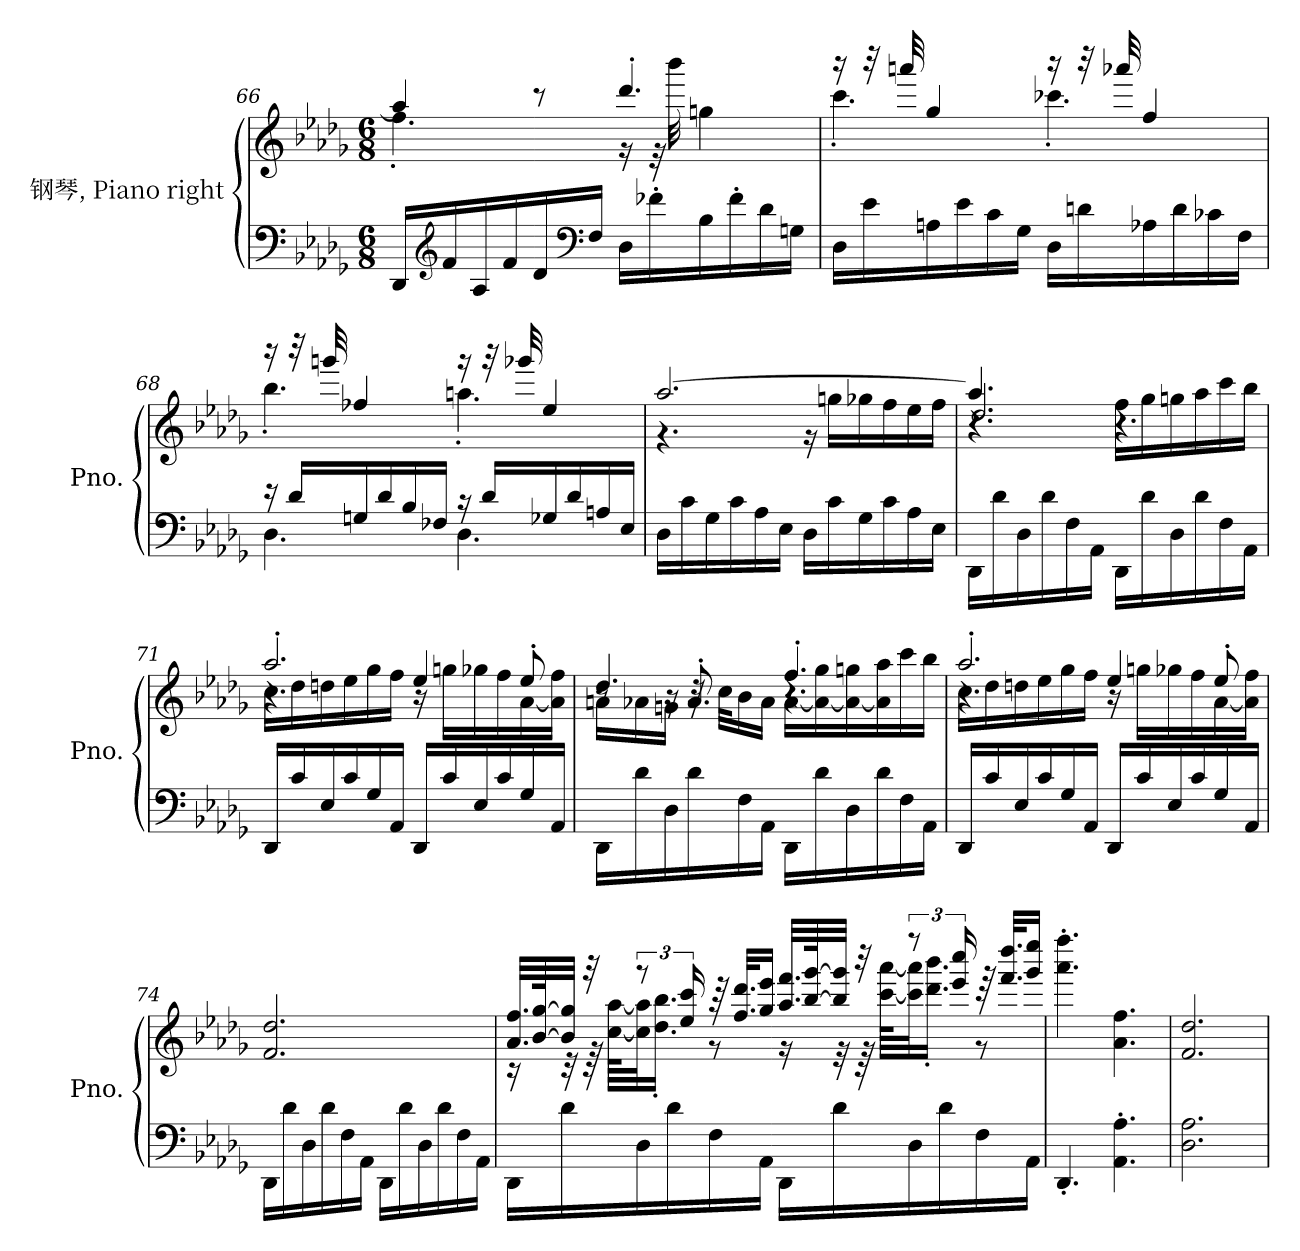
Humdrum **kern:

**kern	**kern
*part1	*part1
*staff2	*staff1
*I"钢琴, Piano right	*
*I'Pno.	*
!!LO:LB:g=z
*clefF4	*clefG2
*k[b-e-a-d-g-]	*k[b-e-a-d-g-]
*M6/8	*M6/8
*MM44	*MM44
=66	=66
*	*^
16DD-/LL	4aa-/]	4.ff'\
*clefG2	*	*
16f/	.	.
16A-/	.	.
16f/	.	.
16d-/	8r	.
*clefF4	*	*
16F/JJ	.	.
*	*MM49	*
16D-\LL	4.ddd-'/	16r
16f-X'\	.	32r
.	.	32bbb-\
*	*MM50	*
16B-\	.	4ggn\
16f-'\	.	.
16d-\	.	.
16Gn\JJ	.	.
=67	=67	=67
*	*MM49	*
16D-\LL	16r	4.ccc'\
16e-\	32r	.
.	32aaan/	.
*	*MM50	*
16An\	4gg-/	.
16e-\	.	.
16c\	.	.
16G-\JJ	.	.
*	*MM49	*
16D-\LL	16r	4.ccc-X'\
16dn\	32r	.
.	32aaa-X/	.
*	*MM50	*
16A-X\	4ff/	.
16d\	.	.
16c-X\	.	.
16F\JJ	.	.
!!LO:LB:g=z	!!
=68	=68	=68
*	*MM49	*
*^	*	*
16r	4.D-\	16r	4.bb-'\
16d-/LL	.	32r	.
.	.	32gggn/	.
*	*	*MM50	*
16Gn/	.	4ff-X/	.
16d-/	.	.	.
16B-/	.	.	.
16F-X/JJ	.	.	.
*	*	*MM49	*
16r	4.D-\	16r	4.aan'\
16d-/LL	.	32r	.
.	.	32ggg-X/	.
*	*	*MM50	*
16G-X/	.	4ee-/	.
16d-/	.	.	.
16An/	.	.	.
16E-/JJ	.	.	.
*v	*v	*	*
=69	=69	=69
*	*MM47	*
16D-\LL	[2.aa-/	4.r
16c\	.	.
16G-\	.	.
16c\	.	.
16A-\	.	.
16E-\JJ	.	.
*	*MM48	*
16D-\LL	.	16r
16c\	.	16ggn\LL
16G-\	.	16gg-X\
16c\	.	16ff\
16A-\	.	16ee-\
16E-\JJ	.	16ff\JJ
*	*v	*v
!!LO:LB:g=z
=70	=70
*	*MM44
*	*^
*	*	*^
16DD-\LL	4.aa-/]	4.r	2.dd-/
16d-\	.	.	.
16D-\	.	.	.
16d-\	.	.	.
16F\	.	.	.
16AA-\JJ	.	.	.
16DD-\LL	4.r	16ff\LL	.
16d-\	.	16gg-\	.
16D-\	.	16ggn\	.
16d-\	.	16aa-\	.
16F\	.	16ccc\	.
16AA-\JJ	.	16bb-\JJ	.
=71	=71	=71	=71
*	*MM43	*	*
16DD-/LL	2.aa-'/	16cc\LL	4.r
16c/	.	16dd-\	.
*	*MM45	*	*
16E-/	.	16ddn\	.
16c/	.	16ee-\	.
16G-/	.	16gg-\	.
16AA-/JJ	.	16ff\JJ	.
16DD-/LL	.	16r	4ee-/
16c/	.	16ggn\LL	.
*	*MM45	*	*
16E-/	.	16gg-X\	.
16c/	.	16ff\	.
16G-/	.	[16a-\	8ee-'/
*	*MM38	*	*
16AA-/JJ	.	16a-\] 16ff\JJ	.
!!LO:PB:g=z	!!	!!
=72	=72	=72	=72
*	*MM42	*	*
16DD-\LL	4.dd-/	16an\LL	8r
16d-\	.	16a-X\	.
*	*MM43	*	*
16D-\	.	16gn\JJ	16r
16d-\	.	32r	8.a-'/
.	.	32cc\KLL	.
*	*MM44	*	*
16F\	.	16b-\	.
*	*MM40	*	*
16AA-\JJ	.	16a-\JJ	.
*	*MM43	*	*
16DD-\LL	4.ff'/	[16a-\LL	4.r
16d-\	.	16a-\_ 16gg-\	.
16D-\	.	16a-\_ 16ggn\	.
16d-\	.	16a-\] 16aa-\	.
16F\	.	16ccc\	.
16AA-\JJ	.	16bb-\JJ	.
=73	=73	=73	=73
*	*MM41	*	*
16DD-/LL	2.aa-'/	16cc\LL	4.r
16c/	.	16dd-\	.
*	*MM43	*	*
16E-/	.	16ddn\	.
16c/	.	16ee-\	.
16G-/	.	16gg-\	.
16AA-/JJ	.	16ff\JJ	.
16DD-/LL	.	16r	4ee-/
16c/	.	16ggn\LL	.
*	*MM42	*	*
16E-/	.	16gg-X\	.
16c/	.	16ff\	.
16G-/	.	[16a-\	8ee-'/
16AA-/JJ	.	16a-\] 16ff\JJ	.
*	*v	*v	*v
!!LO:LB:g=z
=74	=74
16DD-\LL	2.f/ 2.dd-/
16d-\	.
16D-\	.
16d-\	.
16F\	.
16AA-\JJ	.
16DD-\LL	.
16d-\	.
16D-\	.
16d-\	.
16F\	.
16AA-\JJ	.
=75	=75
*	*MM34
*	*^
16DD-\LL	32.a-/ 32.ff/LLL	16r
.	[64b-/ [64gg-/K	.
16d-\	32b-/] 32gg-/]JJJ	32r
.	32r	64r
.	.	[64cc\ [64aa-\KLLL
16D-\	12r	32cc\] 32aa-\]J
.	.	16.dd-\' 16.bb-\'JJ
16d-\	.	.
.	24ee-/ 24ccc/	.
16F\	64r	8r
.	32.ff/ 32.ddd-/KLL	.
16AA-\JJ	16gg-/ 16eee-/JJ	.
16DD-\LL	32.aa-/ 32.fff/LLL	16r
.	[64bb-/ [64ggg-/K	.
16d-\	32bb-/] 32ggg-/]JJJ	32r
.	32r	64r
.	.	[64ccc\ [64aaa-\KLLL
16D-\	12r	32ccc\] 32aaa-\]J
.	.	16.ddd-\' 16.bbb-\'JJ
16d-\	.	.
.	24eee-/ 24cccc/	.
16F\	64r	8r
.	32.fff/ 32.dddd-/KLL	.
*	*MM23	*
16AA-\JJ	16ggg-/ 16eeee-/JJ	.
*	*v	*v
!!LO:LB:g=z
=76	=76
*	*MM23
4.DD-'/	4.aaa-\' 4.ffff\'
*	*MM26
4.AA-\' 4.A-\'	4.a-\ 4.ff\
=77	=77
*	*MM21
2.D-\ 2.A-\	2.f/ 2.dd-/
=	=
*-	*-
